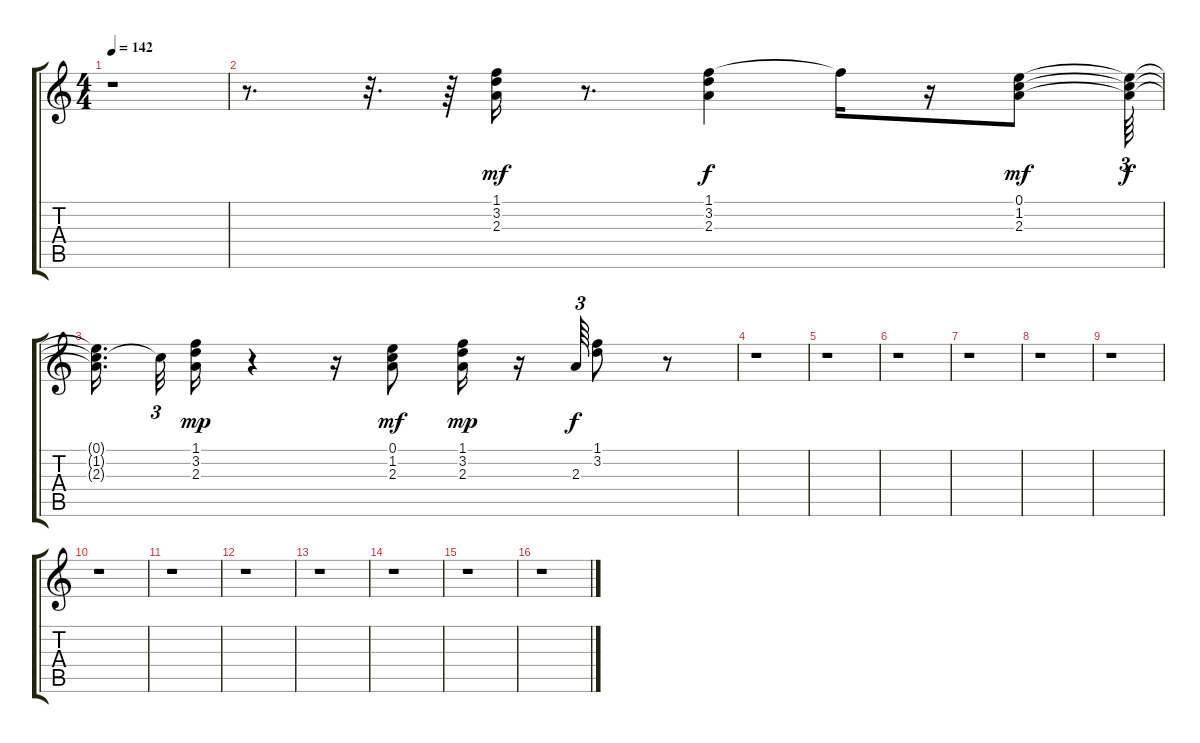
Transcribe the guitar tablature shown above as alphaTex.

\track "" {instrument electricguitarclean}
\staff {score tabs}
\tuning (E4 B3 G3 D3 A2 E2) {hide}
\ts (4 4)
\tempo 142
\clef g2
\ks c
r.1{dy ff} |
r.8{d} r.32{d} r.64 (1.1 3.2 2.3).16{dy mf} r.8{d} (1.1 3.2 2.3).4{dy f} 1.1{t}.16 r.16 (0.1 1.2 2.3).8{dy mf} (0.1{t} 1.2{t} 2.3{t}).64{tu (3 2) dy f} |
(0.1{t} 1.2{t} 2.3{t}).16{d beam splitsecondary} 1.2{t}.32{tu (3 2)} (1.1 3.2 2.3).16{dy mp} r.4 r.16 (0.1 1.2 2.3).8{dy mf} (1.1 3.2 2.3).16{dy mp} r.16 2.3.64{tu (3 2) dy f} (1.1 3.2).8 r.8 |
r.1 |
r.1 |
r.1 |
r.1 |
r.1 |
r.1 |
r.1 |
r.1 |
r.1 |
r.1 |
r.1 |
r.1 |
r.1
